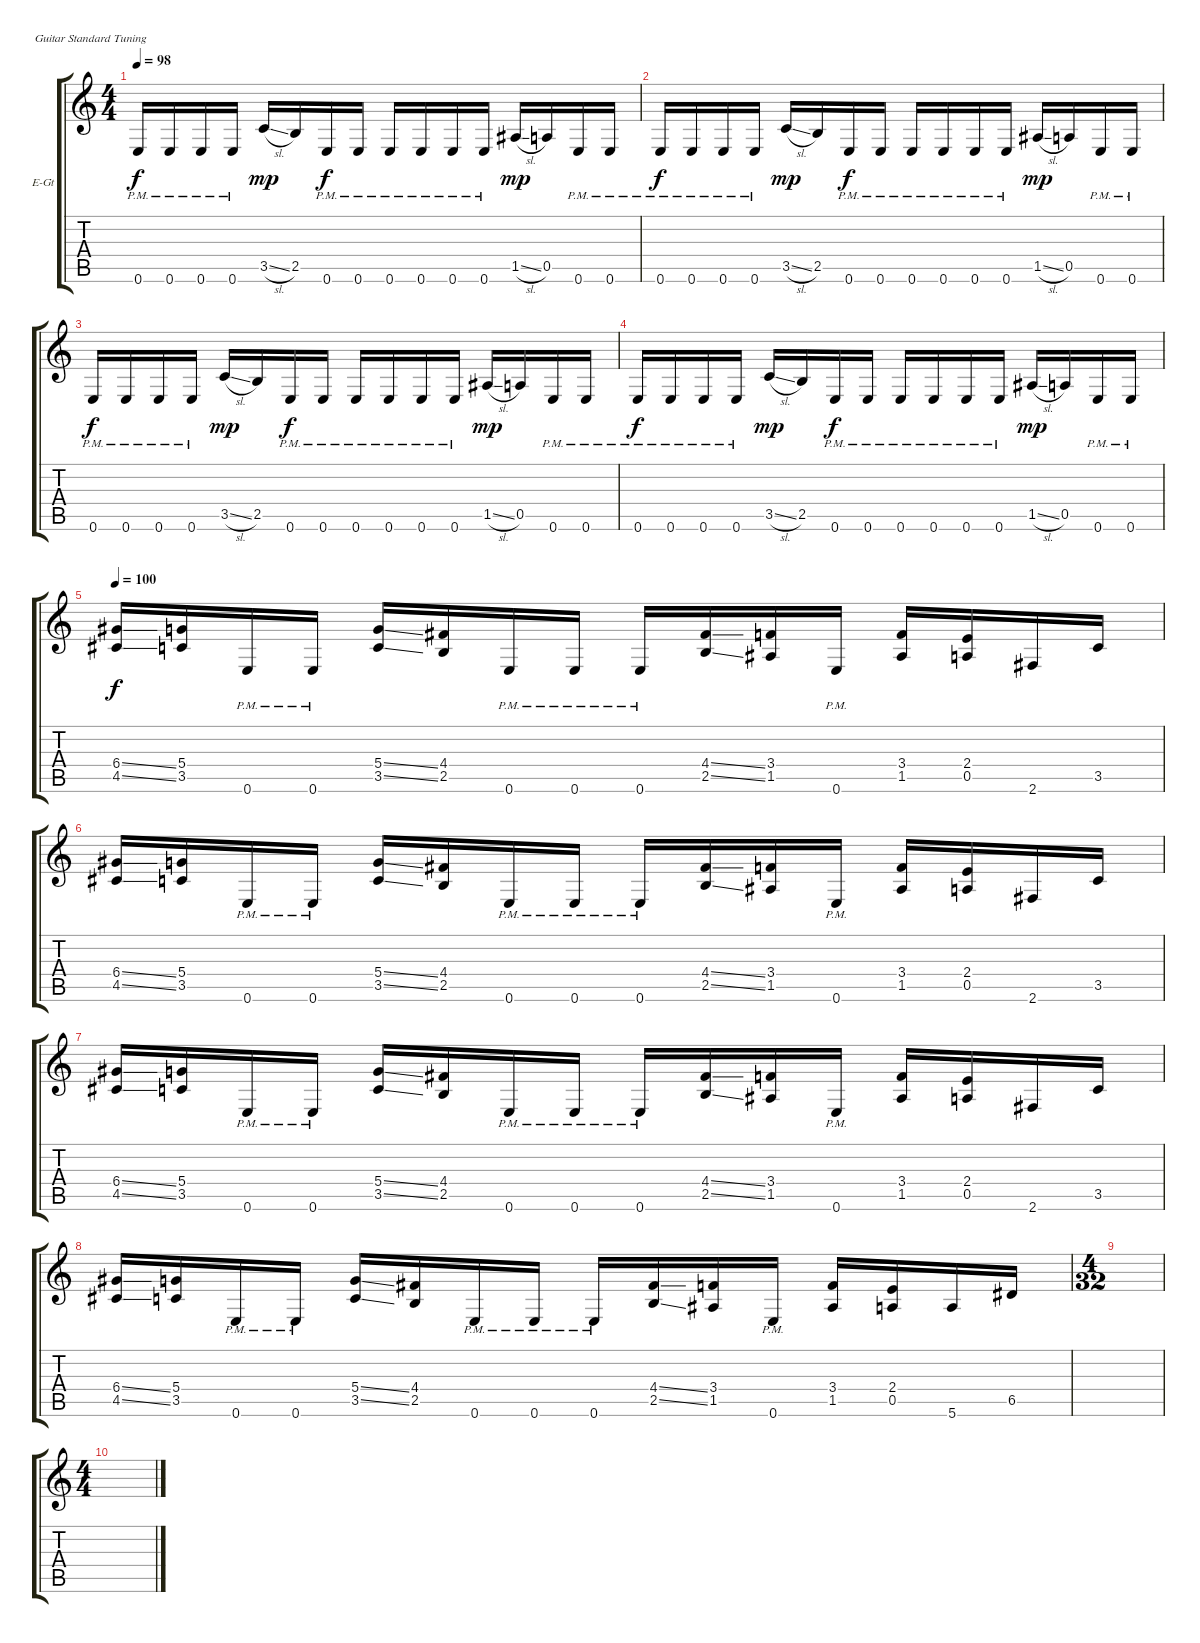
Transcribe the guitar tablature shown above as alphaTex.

\bracketExtendMode groupsimilarinstruments
\firstSystemTrackNameOrientation horizontal
\otherSystemsTrackNameOrientation horizontal
\track ("Guitar 2" "E-Gt") {instrument distortionguitar}
\staff {score tabs}
\tuning (E4 B3 G3 D3 A2 E2)
\ts (4 4)
\tempo 98
\clef g2
\ks c
0.6{pm}.16{dy f} 0.6{pm}.16 0.6{pm}.16 0.6{pm}.16 3.5{sl}.16{dy mp} 2.5.16 0.6{pm}.16{dy f} 0.6{pm}.16 0.6{pm}.16 0.6{pm}.16 0.6{pm}.16 0.6{pm}.16 1.5{sl}.16{dy mp} 0.5.16 0.6{pm}.16 0.6{pm}.16 |
0.6{pm}.16{dy f} 0.6{pm}.16 0.6{pm}.16 0.6{pm}.16 3.5{sl}.16{dy mp} 2.5.16 0.6{pm}.16{dy f} 0.6{pm}.16 0.6{pm}.16 0.6{pm}.16 0.6{pm}.16 0.6{pm}.16 1.5{sl}.16{dy mp} 0.5.16 0.6{pm}.16 0.6{pm}.16 |
0.6{pm}.16{dy f} 0.6{pm}.16 0.6{pm}.16 0.6{pm}.16 3.5{sl}.16{dy mp} 2.5.16 0.6{pm}.16{dy f} 0.6{pm}.16 0.6{pm}.16 0.6{pm}.16 0.6{pm}.16 0.6{pm}.16 1.5{sl}.16{dy mp} 0.5.16 0.6{pm}.16 0.6{pm}.16 |
0.6{pm}.16{dy f} 0.6{pm}.16 0.6{pm}.16 0.6{pm}.16 3.5{sl}.16{dy mp} 2.5.16 0.6{pm}.16{dy f} 0.6{pm}.16 0.6{pm}.16 0.6{pm}.16 0.6{pm}.16 0.6{pm}.16 1.5{sl}.16{dy mp} 0.5.16 0.6{pm}.16 0.6{pm}.16 |
\tempo 100
(6.4{ss} 4.5{ss}).16{dy f} (5.4 3.5).16 0.6{pm}.16 0.6{pm}.16 (5.4{ss} 3.5{ss}).16 (4.4 2.5).16 0.6{pm}.16 0.6{pm}.16 0.6{pm}.16 (4.4{ss} 2.5{ss}).16 (3.4 1.5).16 0.6{pm}.16 (3.4 1.5).16 (2.4 0.5).16 2.6.16 3.5.16 |
(6.4{ss} 4.5{ss}).16 (5.4 3.5).16 0.6{pm}.16 0.6{pm}.16 (5.4{ss} 3.5{ss}).16 (4.4 2.5).16 0.6{pm}.16 0.6{pm}.16 0.6{pm}.16 (4.4{ss} 2.5{ss}).16 (3.4 1.5).16 0.6{pm}.16 (3.4 1.5).16 (2.4 0.5).16 2.6.16 3.5.16 |
(6.4{ss} 4.5{ss}).16 (5.4 3.5).16 0.6{pm}.16 0.6{pm}.16 (5.4{ss} 3.5{ss}).16 (4.4 2.5).16 0.6{pm}.16 0.6{pm}.16 0.6{pm}.16 (4.4{ss} 2.5{ss}).16 (3.4 1.5).16 0.6{pm}.16 (3.4 1.5).16 (2.4 0.5).16 2.6.16 3.5.16 |
(6.4{ss} 4.5{ss}).16 (5.4 3.5).16 0.6{pm}.16 0.6{pm}.16 (5.4{ss} 3.5{ss}).16 (4.4 2.5).16 0.6{pm}.16 0.6{pm}.16 0.6{pm}.16 (4.4{ss} 2.5{ss}).16 (3.4 1.5).16 0.6{pm}.16 (3.4 1.5).16 (2.4 0.5).16 5.6.16 6.5.16 |
\ts (4 32)
|
\ts (4 4)
